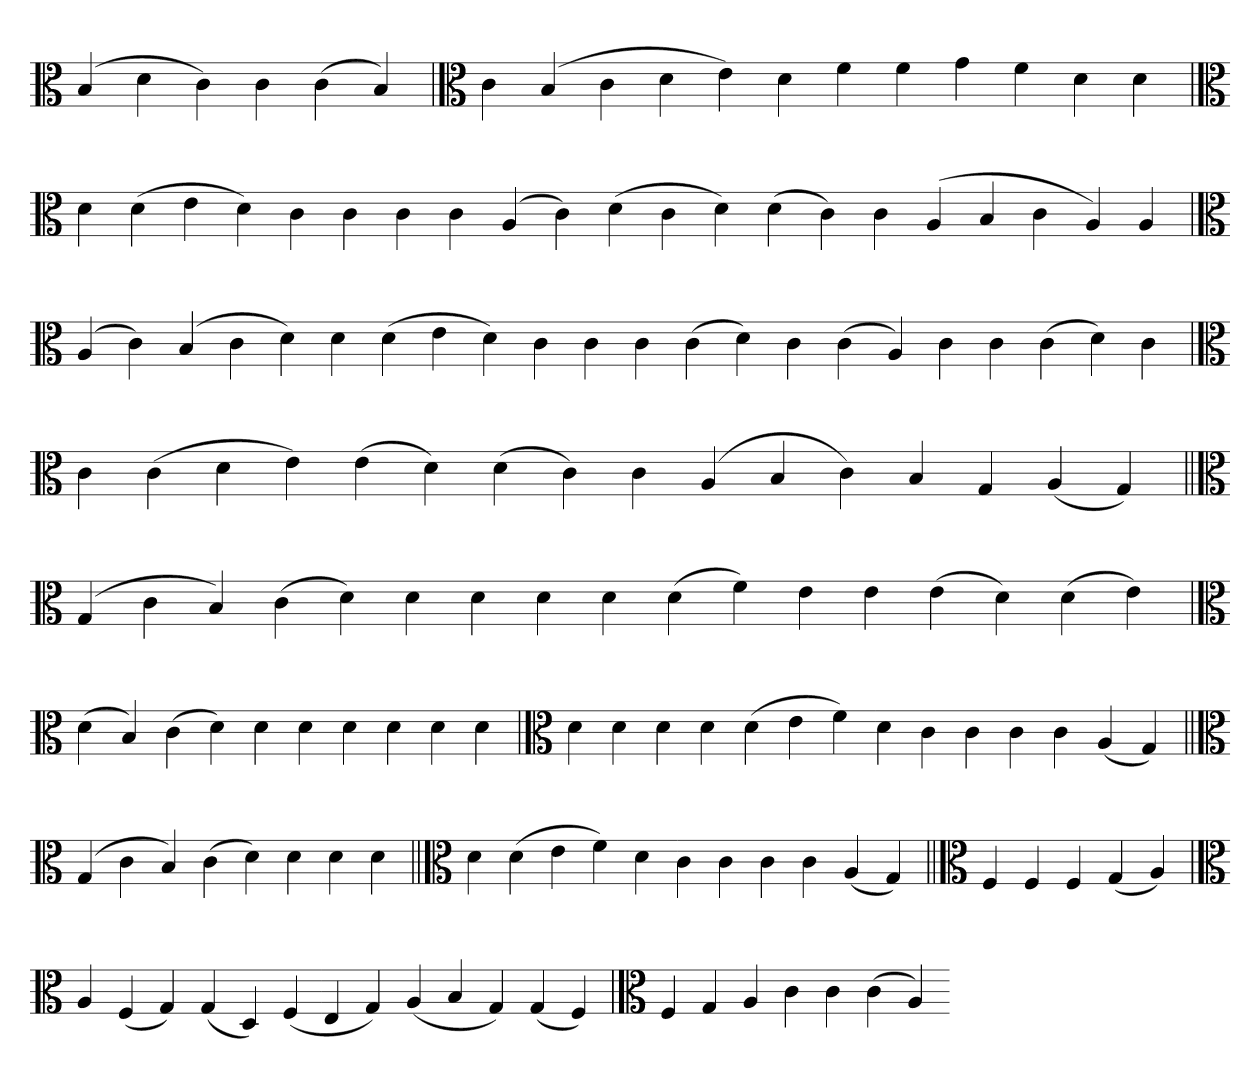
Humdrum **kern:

**kern
*part1
*staff1
*clefC3
=
(4B
4d
4c)
4c
(4c
4B)
=
*clefC3
4c
(4B
4c
4d
4e)
4d
4f
4f
4g
4f
4d
4d
='
*clefC3
4d
(4d
4e
4d)
4c
4c
4c
4c
(4A
4c)
(4d
4c
4d)
(4d
4c)
4c
(4A
4B
4c
4A)
4A
=
*clefC3
(4A
4c)
(4B
4c
4d)
4d
(4d
4e
4d)
4c
4c
4c
(4c
4d)
4c
(4c
4A)
4c
4c
(4c
4d)
4c
=`
*clefC3
4c
(4c
4d
4e)
(4e
4d)
(4d
4c)
4c
(4A
4B
4c)
4B
4G
(4A
4G)
=||
*clefC3
(4G
4c
4B)
(4c
4d)
4d
4d
4d
4d
(4d
4f)
4e
4e
(4e
4d)
(4d
4e)
=
*clefC3
(4d
4B)
(4c
4d)
4d
4d
4d
4d
4d
4d
=`
*clefC3
4d
4d
4d
4d
(4d
4e
4f)
4d
4c
4c
4c
4c
(4A
4G)
=||
*clefC3
(4G
4c
4B)
(4c
4d)
4d
4d
4d
=||
*clefC3
4d
(4d
4e
4f)
4d
4c
4c
4c
4c
(4A
4G)
=||
*clefC3
4F
4F
4F
(4G
4A)
=`
*clefC3
4A
(4F
4G)
(4G
4D)
(4F
4E
4G)
(4A
4B
4G)
(4G
4F)
='
*clefC3
4F
4G
4A
4c
4c
(4c
4A)
=-
*-
